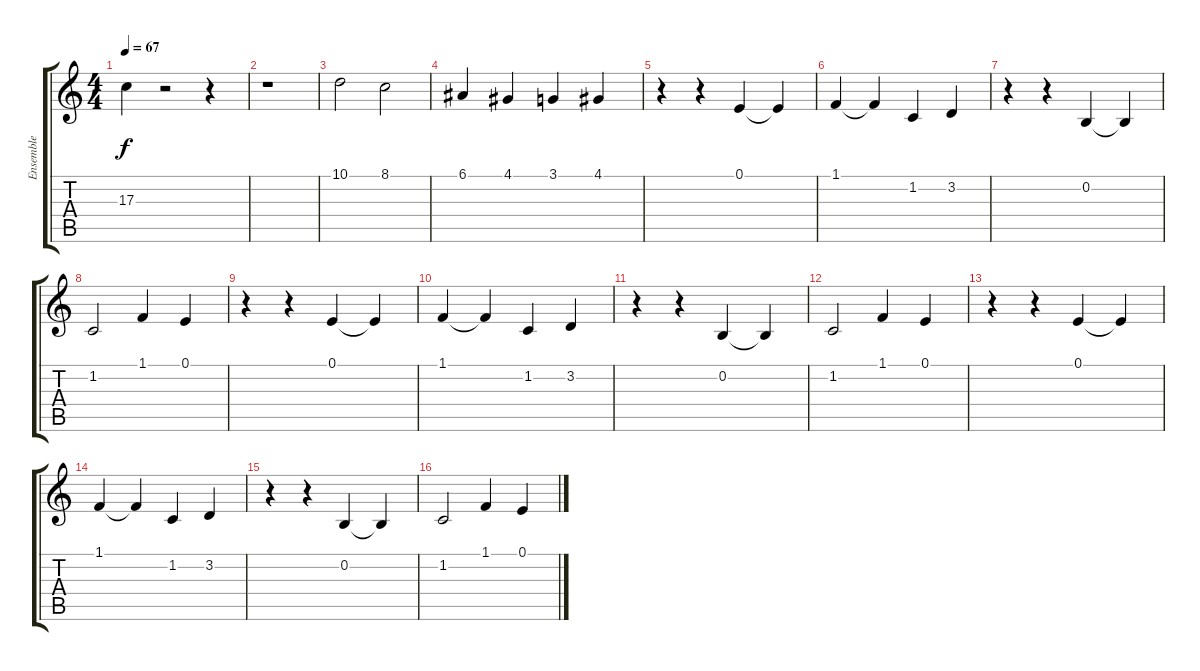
\track ("Ensemble" "Ensemble") {instrument stringensemble2}
\staff {score tabs}
\tuning (E4 B3 G3 D3 A2 E2) {hide}
\ts (4 4)
\tempo 67
\clef g2
\ks c
17.3.4{dy f} r.2 r.4 |
r.1 |
10.1.2 8.1.2 |
6.1.4 4.1.4 3.1.4 4.1.4 |
\section ("" "")
r.4 r.4 0.1.4 0.1{t}.4 |
1.1.4 1.1{t}.4 1.2.4 3.2.4 |
r.4 r.4 0.2.4 0.2{t}.4 |
1.2.2 1.1.4 0.1.4 |
r.4 r.4 0.1.4 0.1{t}.4 |
1.1.4 1.1{t}.4 1.2.4 3.2.4 |
r.4 r.4 0.2.4 0.2{t}.4 |
1.2.2 1.1.4 0.1.4 |
r.4 r.4 0.1.4 0.1{t}.4 |
1.1.4 1.1{t}.4 1.2.4 3.2.4 |
r.4 r.4 0.2.4 0.2{t}.4 |
1.2.2 1.1.4 0.1.4
